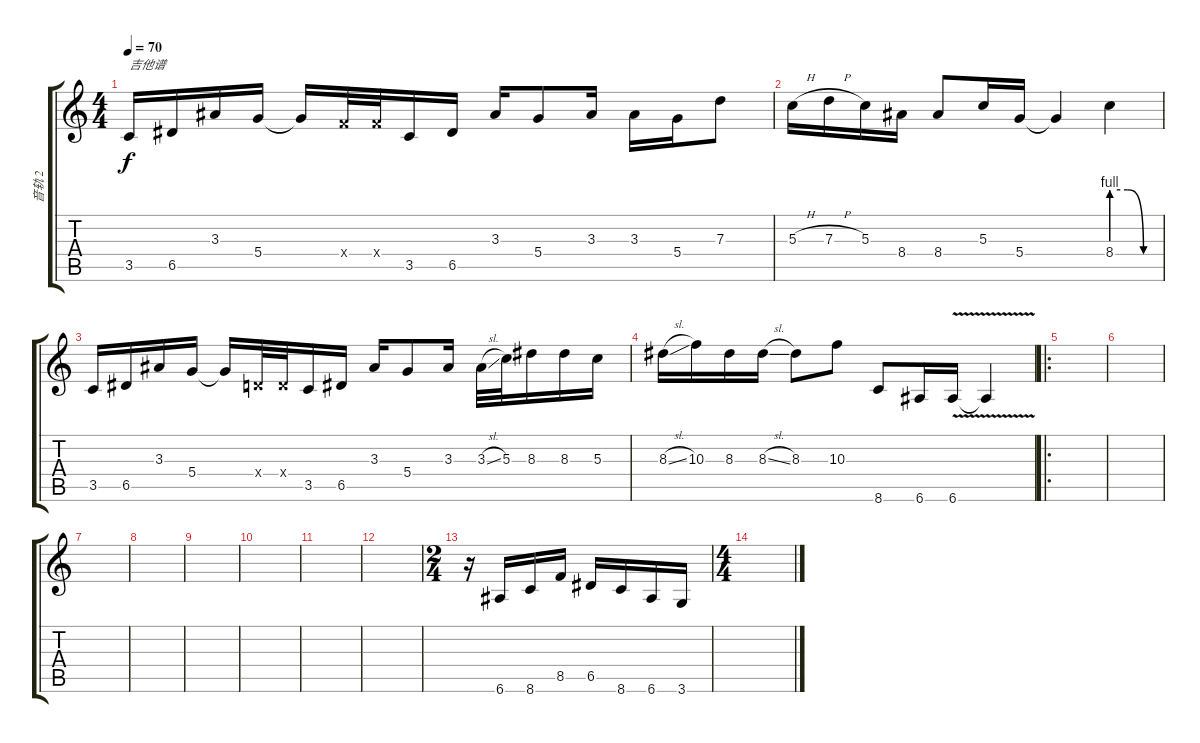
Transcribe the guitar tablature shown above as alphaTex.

\track ("音轨 2" "音轨 2") {instrument overdrivenguitar}
\staff {score tabs}
\tuning (E4 B3 G3 D3 A2 E2) {hide}
\ts (4 4)
\tempo 70
\clef g2
\ks c
3.5.16{txt "吉他谱" dy f instrument overdrivenguitar} 6.5.16 3.3.16 5.4.16 5.4{t}.16 3.4{x}.32 3.4{x}.32 3.5.16 6.5.16 3.3.16 5.4.8 3.3.16 3.3.16 5.4.16 7.3.8 |
5.3{h}.16 7.3{h}.16 5.3.16 8.4.16 8.4.8 5.3.16 5.4.16 5.4{t}.4 8.4{be (custom 0 4 20 4 40 0 60 0)}.4 |
3.5.16 6.5.16 3.3.16 5.4.16 5.4{t}.16 0.4{x}.32 0.4{x}.32 3.5.16 6.5.16 3.3.16 5.4.8 3.3.16 3.3{sl}.32 5.3.32 8.3.16 8.3.16 5.3.16 |
8.3{sl}.16 10.3.16 8.3.16 8.3{sl}.16 8.3.8 10.3.8 8.6.8 6.6.16 6.6{v}.16 6.6{t}.4 |
\ro
|
|
|
|
|
|
|
|
\ts (2 4)
r.16 6.6.16 8.6.16 8.5.16 6.5.16 8.6.16 6.6.16 3.6.16 |
\ts (4 4)
